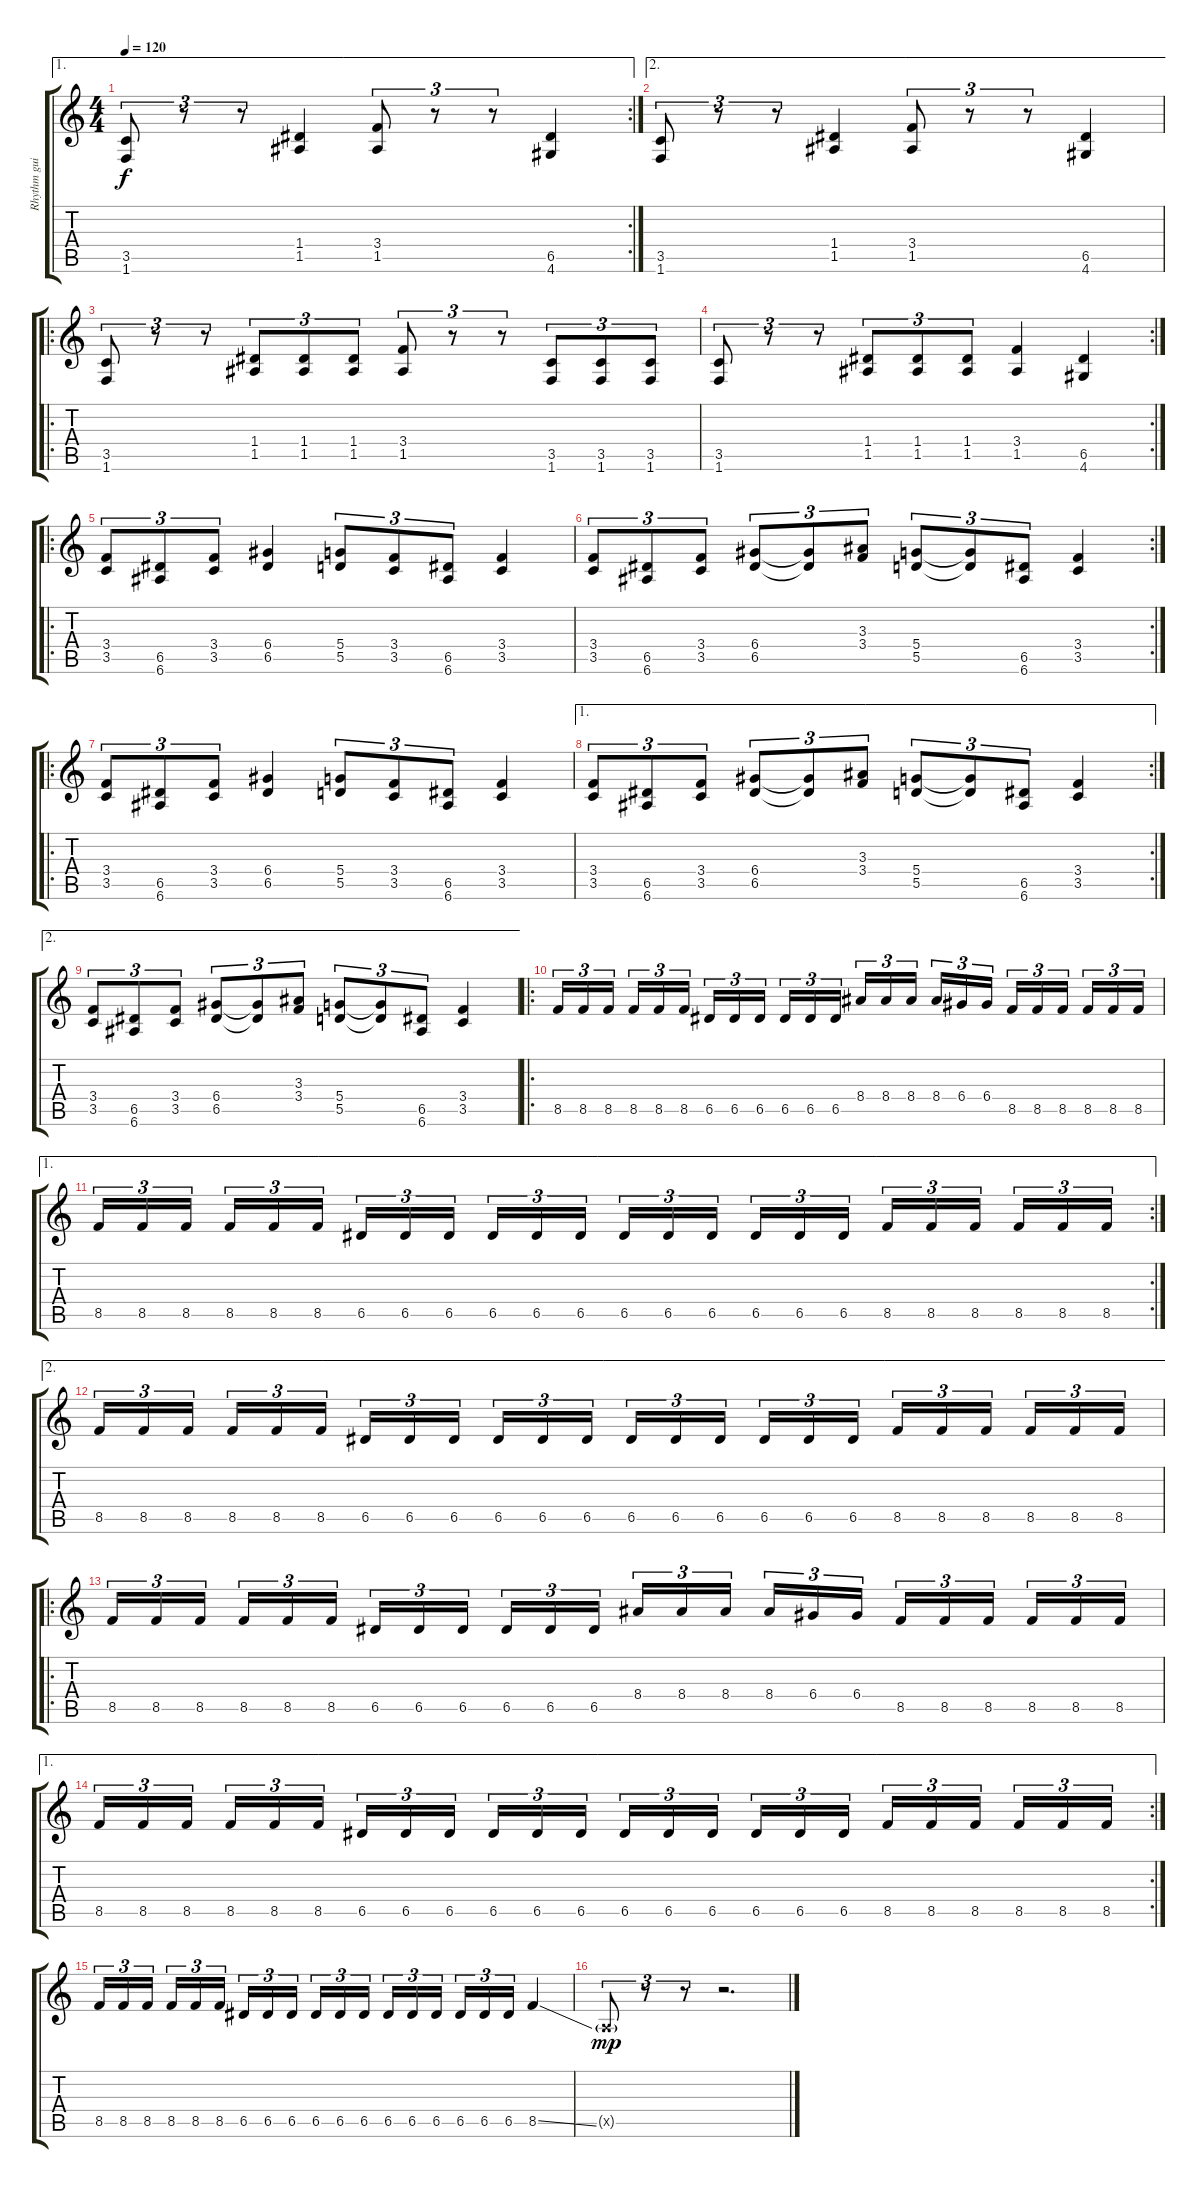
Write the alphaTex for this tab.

\track ("Rhythm guitar" "Rhythm gui") {instrument distortionguitar}
\staff {score tabs}
\tuning (E4 B3 G3 D3 A2 E2) {hide}
\ae 1
\rc 2
\ts (4 4)
\tempo 120
\clef g2
\ks c
(3.5 1.6).8{tu (3 2) dy f} r.8{tu (3 2)} r.8{tu (3 2)} (1.4 1.5).4 (3.4 1.5).8{tu (3 2)} r.8{tu (3 2)} r.8{tu (3 2)} (6.5 4.6).4 |
\ae 2
(3.5 1.6).8{tu (3 2)} r.8{tu (3 2)} r.8{tu (3 2)} (1.4 1.5).4 (3.4 1.5).8{tu (3 2)} r.8{tu (3 2)} r.8{tu (3 2)} (6.5 4.6).4 |
\ro
(3.5 1.6).8{tu (3 2)} r.8{tu (3 2)} r.8{tu (3 2)} (1.4 1.5).8{tu (3 2)} (1.4 1.5).8{tu (3 2)} (1.4 1.5).8{tu (3 2)} (3.4 1.5).8{tu (3 2)} r.8{tu (3 2)} r.8{tu (3 2)} (3.5 1.6).8{tu (3 2)} (3.5 1.6).8{tu (3 2)} (3.5 1.6).8{tu (3 2)} |
\rc 2
(3.5 1.6).8{tu (3 2)} r.8{tu (3 2)} r.8{tu (3 2)} (1.4 1.5).8{tu (3 2)} (1.4 1.5).8{tu (3 2)} (1.4 1.5).8{tu (3 2)} (3.4 1.5).4 (6.5 4.6).4 |
\ro
(3.4 3.5).8{tu (3 2)} (6.5 6.6).8{tu (3 2)} (3.4 3.5).8{tu (3 2)} (6.4 6.5).4 (5.4 5.5).8{tu (3 2)} (3.4 3.5).8{tu (3 2)} (6.5 6.6).8{tu (3 2)} (3.4 3.5).4 |
\rc 2
(3.4 3.5).8{tu (3 2)} (6.5 6.6).8{tu (3 2)} (3.4 3.5).8{tu (3 2)} (6.4 6.5).8{tu (3 2)} (6.4{t} 6.5{t}).8{tu (3 2)} (3.3 3.4).8{tu (3 2)} (5.4 5.5).8{tu (3 2)} (5.4{t} 5.5{t}).8{tu (3 2)} (6.5 6.6).8{tu (3 2)} (3.4 3.5).4 |
\ro
(3.4 3.5).8{tu (3 2)} (6.5 6.6).8{tu (3 2)} (3.4 3.5).8{tu (3 2)} (6.4 6.5).4 (5.4 5.5).8{tu (3 2)} (3.4 3.5).8{tu (3 2)} (6.5 6.6).8{tu (3 2)} (3.4 3.5).4 |
\ae 1
\rc 2
(3.4 3.5).8{tu (3 2)} (6.5 6.6).8{tu (3 2)} (3.4 3.5).8{tu (3 2)} (6.4 6.5).8{tu (3 2)} (6.4{t} 6.5{t}).8{tu (3 2)} (3.3 3.4).8{tu (3 2)} (5.4 5.5).8{tu (3 2)} (5.4{t} 5.5{t}).8{tu (3 2)} (6.5 6.6).8{tu (3 2)} (3.4 3.5).4 |
\ae 2
(3.4 3.5).8{tu (3 2)} (6.5 6.6).8{tu (3 2)} (3.4 3.5).8{tu (3 2)} (6.4 6.5).8{tu (3 2)} (6.4{t} 6.5{t}).8{tu (3 2)} (3.3 3.4).8{tu (3 2)} (5.4 5.5).8{tu (3 2)} (5.4{t} 5.5{t}).8{tu (3 2)} (6.5 6.6).8{tu (3 2)} (3.4 3.5).4 |
\ro
8.5.16{tu (3 2)} 8.5.16{tu (3 2)} 8.5.16{tu (3 2)} 8.5.16{tu (3 2)} 8.5.16{tu (3 2)} 8.5.16{tu (3 2)} 6.5.16{tu (3 2)} 6.5.16{tu (3 2)} 6.5.16{tu (3 2)} 6.5.16{tu (3 2)} 6.5.16{tu (3 2)} 6.5.16{tu (3 2)} 8.4.16{tu (3 2)} 8.4.16{tu (3 2)} 8.4.16{tu (3 2)} 8.4.16{tu (3 2)} 6.4.16{tu (3 2)} 6.4.16{tu (3 2)} 8.5.16{tu (3 2)} 8.5.16{tu (3 2)} 8.5.16{tu (3 2)} 8.5.16{tu (3 2)} 8.5.16{tu (3 2)} 8.5.16{tu (3 2)} |
\ae 1
\rc 2
8.5.16{tu (3 2)} 8.5.16{tu (3 2)} 8.5.16{tu (3 2)} 8.5.16{tu (3 2)} 8.5.16{tu (3 2)} 8.5.16{tu (3 2)} 6.5.16{tu (3 2)} 6.5.16{tu (3 2)} 6.5.16{tu (3 2)} 6.5.16{tu (3 2)} 6.5.16{tu (3 2)} 6.5.16{tu (3 2)} 6.5.16{tu (3 2)} 6.5.16{tu (3 2)} 6.5.16{tu (3 2)} 6.5.16{tu (3 2)} 6.5.16{tu (3 2)} 6.5.16{tu (3 2)} 8.5.16{tu (3 2)} 8.5.16{tu (3 2)} 8.5.16{tu (3 2)} 8.5.16{tu (3 2)} 8.5.16{tu (3 2)} 8.5.16{tu (3 2)} |
\ae 2
8.5.16{tu (3 2)} 8.5.16{tu (3 2)} 8.5.16{tu (3 2)} 8.5.16{tu (3 2)} 8.5.16{tu (3 2)} 8.5.16{tu (3 2)} 6.5.16{tu (3 2)} 6.5.16{tu (3 2)} 6.5.16{tu (3 2)} 6.5.16{tu (3 2)} 6.5.16{tu (3 2)} 6.5.16{tu (3 2)} 6.5.16{tu (3 2)} 6.5.16{tu (3 2)} 6.5.16{tu (3 2)} 6.5.16{tu (3 2)} 6.5.16{tu (3 2)} 6.5.16{tu (3 2)} 8.5.16{tu (3 2)} 8.5.16{tu (3 2)} 8.5.16{tu (3 2)} 8.5.16{tu (3 2)} 8.5.16{tu (3 2)} 8.5.16{tu (3 2)} |
\ro
8.5.16{tu (3 2)} 8.5.16{tu (3 2)} 8.5.16{tu (3 2)} 8.5.16{tu (3 2)} 8.5.16{tu (3 2)} 8.5.16{tu (3 2)} 6.5.16{tu (3 2)} 6.5.16{tu (3 2)} 6.5.16{tu (3 2)} 6.5.16{tu (3 2)} 6.5.16{tu (3 2)} 6.5.16{tu (3 2)} 8.4.16{tu (3 2)} 8.4.16{tu (3 2)} 8.4.16{tu (3 2)} 8.4.16{tu (3 2)} 6.4.16{tu (3 2)} 6.4.16{tu (3 2)} 8.5.16{tu (3 2)} 8.5.16{tu (3 2)} 8.5.16{tu (3 2)} 8.5.16{tu (3 2)} 8.5.16{tu (3 2)} 8.5.16{tu (3 2)} |
\ae 1
\rc 2
8.5.16{tu (3 2)} 8.5.16{tu (3 2)} 8.5.16{tu (3 2)} 8.5.16{tu (3 2)} 8.5.16{tu (3 2)} 8.5.16{tu (3 2)} 6.5.16{tu (3 2)} 6.5.16{tu (3 2)} 6.5.16{tu (3 2)} 6.5.16{tu (3 2)} 6.5.16{tu (3 2)} 6.5.16{tu (3 2)} 6.5.16{tu (3 2)} 6.5.16{tu (3 2)} 6.5.16{tu (3 2)} 6.5.16{tu (3 2)} 6.5.16{tu (3 2)} 6.5.16{tu (3 2)} 8.5.16{tu (3 2)} 8.5.16{tu (3 2)} 8.5.16{tu (3 2)} 8.5.16{tu (3 2)} 8.5.16{tu (3 2)} 8.5.16{tu (3 2)} |
8.5.16{tu (3 2)} 8.5.16{tu (3 2)} 8.5.16{tu (3 2)} 8.5.16{tu (3 2)} 8.5.16{tu (3 2)} 8.5.16{tu (3 2)} 6.5.16{tu (3 2)} 6.5.16{tu (3 2)} 6.5.16{tu (3 2)} 6.5.16{tu (3 2)} 6.5.16{tu (3 2)} 6.5.16{tu (3 2)} 6.5.16{tu (3 2)} 6.5.16{tu (3 2)} 6.5.16{tu (3 2)} 6.5.16{tu (3 2)} 6.5.16{tu (3 2)} 6.5.16{tu (3 2)} 8.5{ss}.4 |
0.5{g x}.8{tu (3 2) dy mp volume 0} r.8{tu (3 2)} r.8{tu (3 2)} r.2{d}
